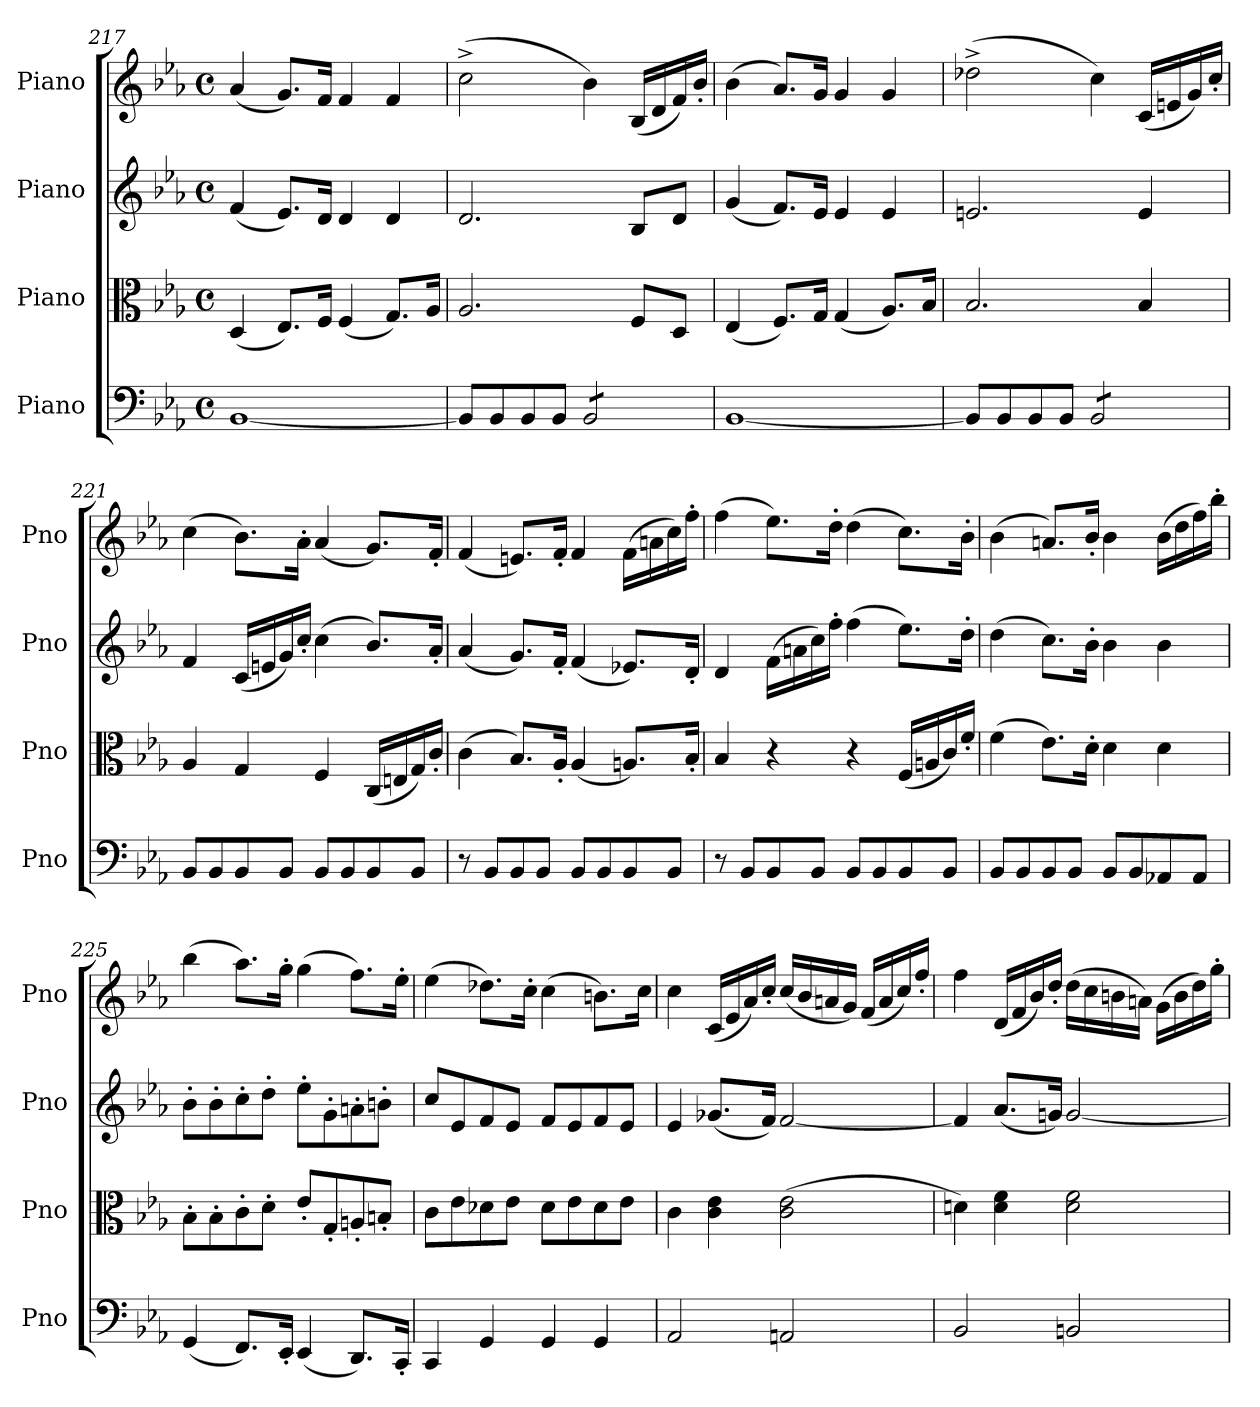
**kern	**kern	**kern	**kern
*part4	*part3	*part2	*part1
*staff4	*staff3	*staff2	*staff1
*I"Piano	*I"Piano	*I"Piano	*I"Piano
*I'Pno	*I'Pno	*I'Pno	*I'Pno
*clefF4	*clefC3	*clefG2	*clefG2
*k[b-e-a-]	*k[b-e-a-]	*k[b-e-a-]	*k[b-e-a-]
*M4/4	*M4/4	*M4/4	*M4/4
*met(c)	*met(c)	*met(c)	*met(c)
=217	=217	=217	=217
[1BB-	(4D/	(4f/	(4a-/
.	8.E-/L)	8.e-/L)	8.g/L)
.	16F/Jk	16d/Jk	16f/Jk
.	(4F/	4d/	4f/
.	8.G/L)	4d/	4f/
.	16A-/Jk	.	.
=218	=218	=218	=218
8BB-/L]	2.A-/	2.d/	(2cc^\
8BB-/	.	.	.
8BB-/	.	.	.
8BB-/J	.	.	.
*tremolo	*	*	*
8BB-/L	.	.	4b-\)
8BB-/	.	.	.
8BB-/	8F/L	8B-/L	(16B-/LL
.	.	.	16d/
8BB-/J	8D/J	8d/J	16f/)
*Xtremolo	*	*	*
.	.	.	16b-'/JJ
=219	=219	=219	=219
[1BB-	(4E-/	(4g/	(4b-\
.	8.F/L)	8.f/L)	8.a-/L)
.	16G/Jk	16e-/Jk	16g/Jk
.	(4G/	4e-/	4g/
.	8.A-/L)	4e-/	4g/
.	16B-/Jk	.	.
=220	=220	=220	=220
8BB-/L]	2.B-/	2.en/	(2dd-X^\
8BB-/	.	.	.
8BB-/	.	.	.
8BB-/J	.	.	.
*tremolo	*	*	*
8BB-/L	.	.	4cc\)
8BB-/	.	.	.
8BB-/	4B-/	4e/	(16c/LL
.	.	.	16en/
8BB-/J	.	.	16g/)
*Xtremolo	*	*	*
.	.	.	16cc'/JJ
=221	=221	=221	=221
8BB-/L	4A-/	4f/	(4cc\
8BB-/	.	.	.
8BB-/	4G/	(16c/LL	8.b-\L)
.	.	16en/	.
8BB-/J	.	16g/)	.
.	.	16cc'/JJ	16a-'\Jk
8BB-/L	4F/	(4cc\	(4a-/
8BB-/	.	.	.
8BB-/	(16C/LL	8.b-/L)	8.g/L)
.	16En/	.	.
8BB-/J	16G/)	.	.
.	16c'/JJ	16a-'/Jk	16f'/Jk
=222	=222	=222	=222
8r	(4c\	(4a-/	(4f/
8BB-/L	.	.	.
8BB-/	8.B-/L)	8.g/L)	8.en/L)
8BB-/J	.	.	.
.	16A-'/Jk	16f'/Jk	16f'/Jk
8BB-/L	(4A-/	(4f/	4f/
8BB-/	.	.	.
8BB-/	8.An/L)	8.e-X/L)	(16f\LL
.	.	.	16an\
8BB-/J	.	.	16cc\)
.	16B-'/Jk	16d'/Jk	16ff'\JJ
!!LO:LB:g=z
=223	=223	=223	=223
8r	4B-/	4d/	(4ff\
8BB-/L	.	.	.
8BB-/	4r	(16f\LL	8.ee-\L)
.	.	16an\	.
8BB-/J	.	16cc\)	.
.	.	16ff'\JJ	16dd'\Jk
8BB-/L	4r	(4ff\	(4dd\
8BB-/	.	.	.
8BB-/	(16F/LL	8.ee-\L)	8.cc\L)
.	16An/	.	.
8BB-/J	16c/)	.	.
.	16f'/JJ	16dd'\Jk	16b-'\Jk
=224	=224	=224	=224
8BB-/L	(4f\	(4dd\	(4b-\
8BB-/	.	.	.
8BB-/	8.e-\L)	8.cc\L)	8.an/L)
8BB-/J	.	.	.
.	16d'\Jk	16b-'\Jk	16b-'/Jk
8BB-/L	4d\	4b-\	4b-\
8BB-/	.	.	.
8AA-X/	4d\	4b-\	(16b-\LL
.	.	.	16dd\
8AA-/J	.	.	16ff\)
.	.	.	16bb-'\JJ
=225	=225	=225	=225
(4GG/	8B-'\L	8b-'\L	(4bb-\
.	8B-'\	8b-'\	.
8.FF/L)	8c'\	8cc'\	8.aa-\L)
.	8d'\J	8dd'\J	.
16EE-'/Jk	.	.	16gg'\Jk
(4EE-/	8e-'/L	8ee-'\L	(4gg\
.	8G'/	8g'\	.
8.DD/L)	8An'/	8an'\	8.ff\L)
.	8Bn'/J	8bn'\J	.
16CC'/Jk	.	.	16ee-'\Jk
=226	=226	=226	=226
4CC/	8c\L	8cc/L	(4ee-\
.	8e-\	8e-/	.
4GG/	8d-X\	8f/	8.dd-X\L)
.	8e-\J	8e-/J	.
.	.	.	16cc'\Jk
4GG/	8d-\L	8f/L	(4cc\
.	8e-\	8e-/	.
4GG/	8d-\	8f/	8.bn\L)
.	8e-\J	8e-/J	.
.	.	.	16cc\Jk
=227	=227	=227	=227
2AA-/	4c\	4e-/	4cc\
.	4c\ 4e-\	(8.g-X/L	(16c/LL
.	.	.	16e-/
.	.	.	16a-/)
.	.	16f/Jk)	16cc'/JJ
2AAn/	(2c\ 2e-\	[2f/	(16cc/LL
.	.	.	16b-/
.	.	.	16an/
.	.	.	16g/JJ)
.	.	.	(16f/LL
.	.	.	16a/
.	.	.	16cc/)
.	.	.	16ff'/JJ
=228	=228	=228	=228
2BB-/	4dn\)	4f/]	4ff\
.	4d\ 4f\	(8.a-/L	(16d/LL
.	.	.	16f/
.	.	.	16b-/)
.	.	16gn/Jk)	16dd'/JJ
2BBn/	2d\ 2f\	[2g/	(16dd\LL
.	.	.	16cc\
.	.	.	16bn\
.	.	.	16an\JJ)
.	.	.	(16g\LL
.	.	.	16b\
.	.	.	16dd\)
.	.	.	16gg'\JJ
=	=	=	=
*-	*-	*-	*-
